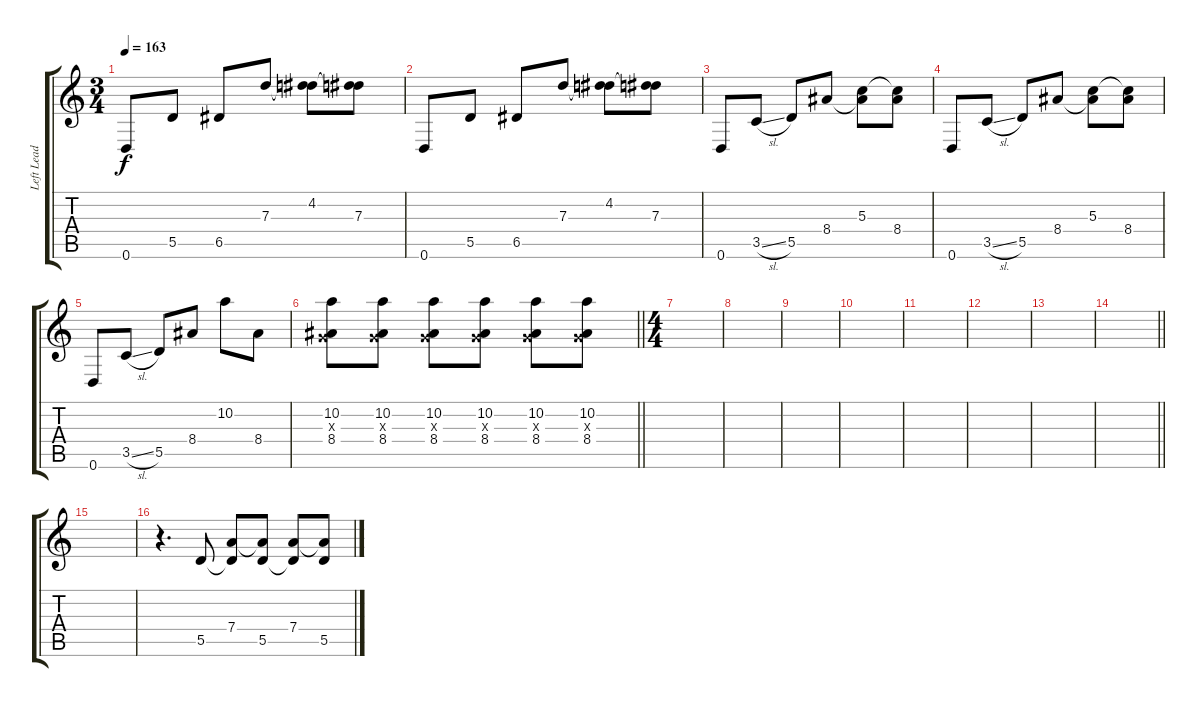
\track ("Left Lead" "Left Lead") {instrument distortionguitar}
\staff {score tabs}
\tuning (E4 B3 G3 D3 A2 D2) {hide}
\ts (3 4)
\tempo 163
\clef g2
\ks c
0.6.8{dy f} 5.5.8 6.5.8 7.3.8 (4.2 7.3{t}).8 (4.2{t} 7.3).8 |
0.6.8 5.5.8 6.5.8 7.3.8 (4.2 7.3{t}).8 (4.2{t} 7.3).8 |
0.6.8 3.5{sl}.8 5.5.8 8.4.8 (5.3 8.4{t}).8 (5.3{t} 8.4).8 |
0.6.8 3.5{sl}.8 5.5.8 8.4.8 (5.3 8.4{t}).8 (5.3{t} 8.4).8 |
0.6.8 3.5{sl}.8 5.5.8 8.4.8 10.2.8 8.4.8 |
\barLineRight lightlight
(10.2 0.3{x} 8.4).8 (10.2 0.3{x} 8.4).8 (10.2 0.3{x} 8.4).8 (10.2 0.3{x} 8.4).8 (10.2 0.3{x} 8.4).8 (10.2 0.3{x} 8.4).8 |
\ts (4 4)
\section ("" "")
|
|
|
|
|
|
|
\barLineRight lightlight
|
\section ("" "")
|
r.4{d} 5.5.8 (7.4 5.5{t}).8 (7.4{t} 5.5).8 (7.4 5.5{t}).8 (7.4{t} 5.5).8
